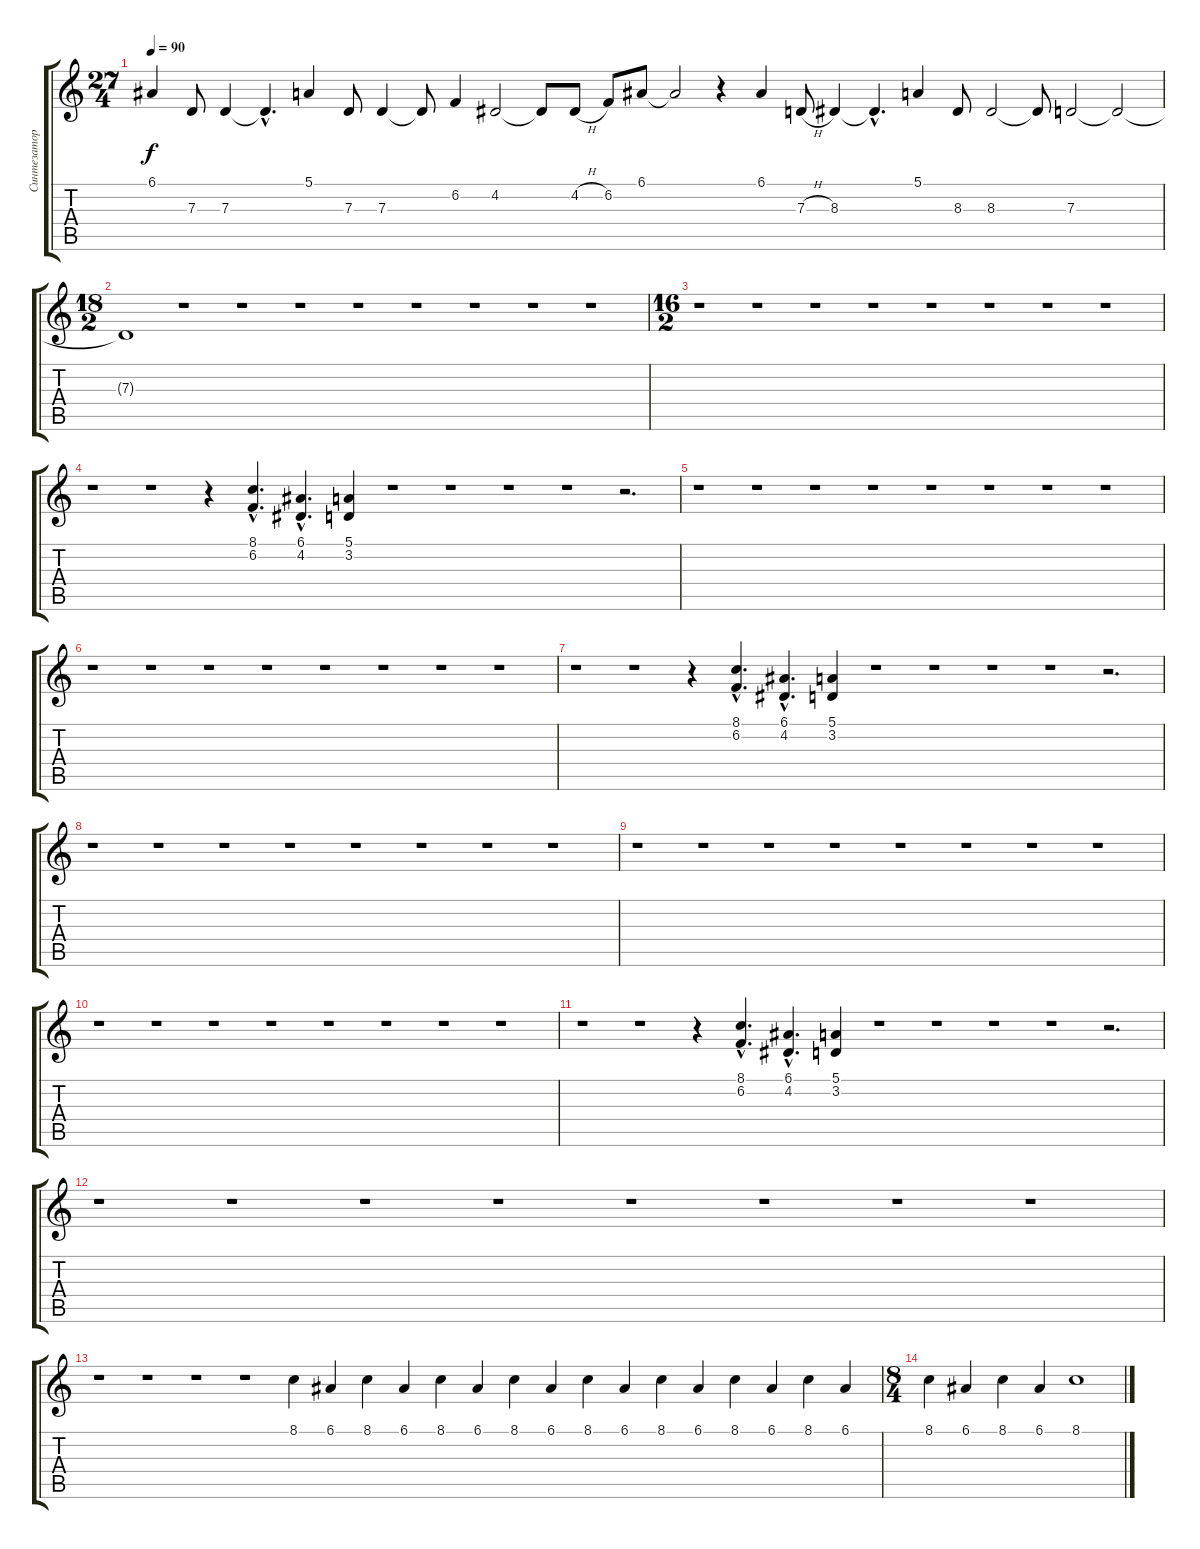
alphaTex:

\track ("Синтезатор" "Синтезатор") {instrument synthstrings1}
\staff {score tabs}
\tuning (E4 B3 G3 D3 A2 E2) {hide}
\ts (27 4)
\tempo 90
\clef g2
\ks c
6.1.4{dy f instrument synthstrings1} 7.3.8 7.3.4 7.3{hac t}.4{d} 5.1.4 7.3.8 7.3.4 7.3{t}.8 6.2.4 4.2.2 4.2{t}.8 4.2{h}.8 6.2.8 6.1.8 6.1{t}.2 r.4 6.1.4 7.3{h}.8 8.3.4 8.3{hac t}.4{d} 5.1.4 8.3.8 8.3.2 8.3{t}.8 7.3.2 7.3{t}.2 |
\ts (18 2)
7.3{t}.1 r.1 r.1 r.1 r.1 r.1 r.1 r.1 r.1 |
\ts (16 2)
r.1 r.1 r.1 r.1 r.1 r.1 r.1 r.1 |
r.1 r.1 r.4 (8.1{hac} 6.2{hac}).4{d instrument brightacousticpiano} (6.1{hac} 4.2{hac}).4{d} (5.1 3.2).4 r.1 r.1 r.1 r.1 r.2{d} |
r.1 r.1 r.1 r.1 r.1 r.1 r.1 r.1 |
r.1 r.1 r.1 r.1 r.1 r.1 r.1 r.1 |
r.1 r.1 r.4 (8.1{hac} 6.2{hac}).4{d} (6.1{hac} 4.2{hac}).4{d} (5.1 3.2).4 r.1 r.1 r.1 r.1 r.2{d} |
r.1 r.1 r.1 r.1 r.1 r.1 r.1 r.1 |
r.1 r.1 r.1 r.1 r.1 r.1 r.1 r.1 |
r.1 r.1 r.1 r.1 r.1 r.1 r.1 r.1 |
r.1 r.1 r.4 (8.1{hac} 6.2{hac}).4{d} (6.1{hac} 4.2{hac}).4{d} (5.1 3.2).4 r.1 r.1 r.1 r.1 r.2{d} |
r.1 r.1 r.1 r.1 r.1 r.1 r.1 r.1 |
r.1 r.1 r.1 r.1 8.1.4 6.1.4 8.1.4 6.1.4 8.1.4 6.1.4 8.1.4 6.1.4 8.1.4 6.1.4 8.1.4 6.1.4 8.1.4 6.1.4 8.1.4 6.1.4 |
\ts (8 4)
8.1.4 6.1.4 8.1.4 6.1.4 8.1.1
